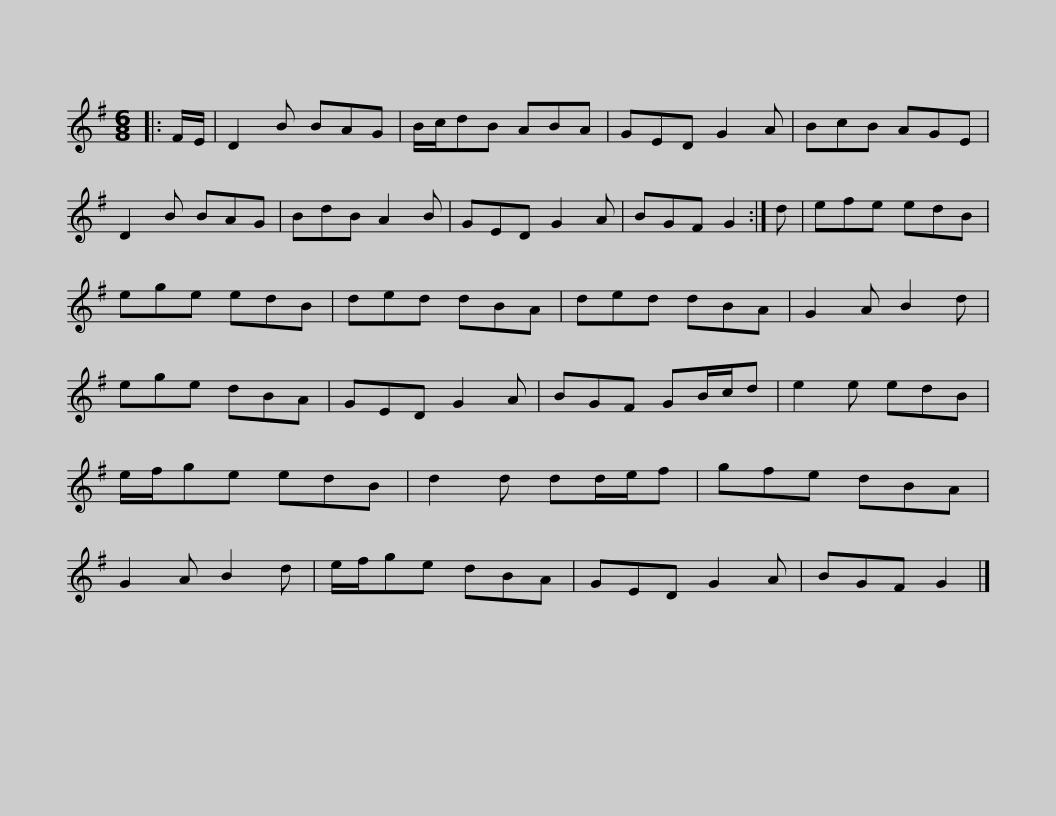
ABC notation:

X:1
L:1/8
M:6/8
I:linebreak $
K:G
V:1 treble
V:1
|: F/E/ | D2 B BAG | B/c/dB ABA | GED G2 A | BcB AGE | %5
 D2 B BAG | BdB A2 B | GED G2 A |$ BGF G2 :| d | %10
 efe edB | ege edB | ded dBA | ded dBA | G2 A B2 d | %15
 ege dBA |$ GED G2 A | BGF GB/c/d | e2 e edB | e/f/ge edB | %20
 d2 d dd/e/f | gfe dBA | G2 A B2 d |$ e/f/ge dBA | GED G2 A | %25
 BGF G2 |] %26
